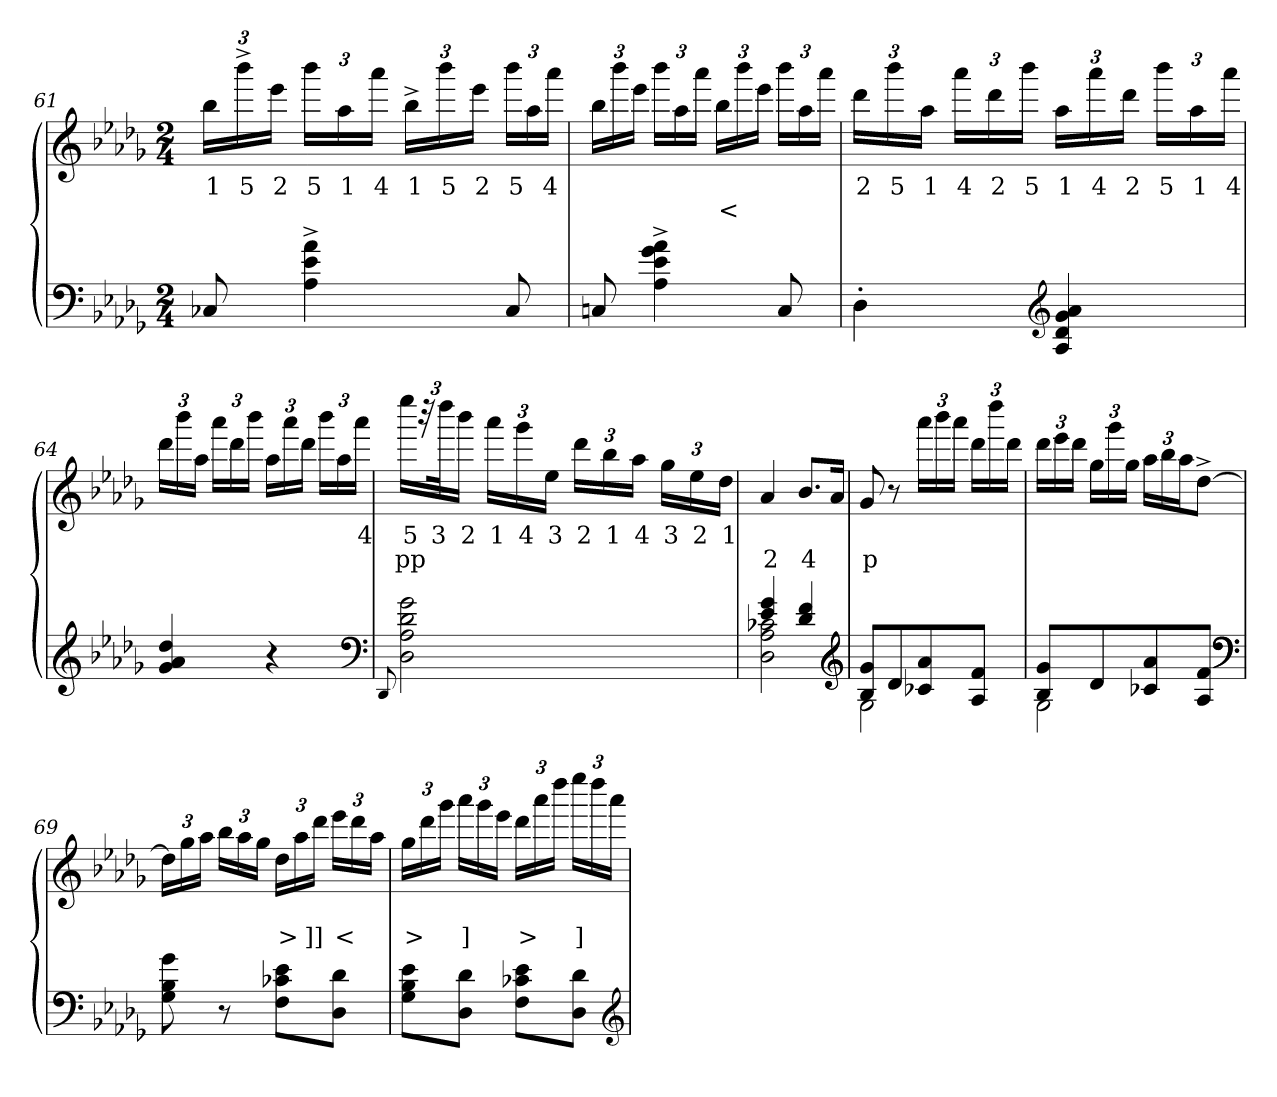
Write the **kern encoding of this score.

**kern	**kern	**text	**text
*part2	*part1	*part1	*part1
*staff2	*staff1	*staff1	*staff1
*clefF4	*clefG2	*	*
*k[b-e-a-d-g-]	*k[b-e-a-d-g-]	*	*
*M2/4	*M2/4	*	*
=61	=61	=61	=61
8C-X	24bb-LL	1	.
.	24bbb-^>	5	.
.	24eee-JJ	2	.
4a-^> 4e-^> 4A-^>	24bbb-LL	5	.
.	24aa-	1	.
.	24aaa-JJ	4	.
.	24bb-^>LL	1	.
.	24bbb-	5	.
.	24eee-JJ	2	.
8C-	24bbb-LL	5	.
.	24aa-	.	.
.	24aaa-JJ	4	.
=62	=62	=62	=62
8Cn	24bb-LL	.	.
.	24bbb-	.	.
.	24eee-JJ	.	.
4a-^> 4g-^> 4e-^> 4A-^>	24bbb-LL	.	.
.	24aa-	.	.
.	24aaa-JJ	.	.
.	24bb-LL	.	<
.	24bbb-	.	.
.	24eee-JJ	.	.
8C	24bbb-LL	.	.
.	24aa-	.	.
.	24aaa-JJ	.	.
=63	=63	=63	=63
4D-'>	24ddd-LL	2	.
.	24bbb-	5	.
.	24aa-JJ	1	.
.	24aaa-LL	4	.
.	24ddd-	2	.
.	24bbb-JJ	5	.
*clefG2	*	*	*
4a- 4g- 4d- 4A-	24aa-LL	1	.
.	24aaa-	4	.
.	24ddd-JJ	2	.
.	24bbb-LL	5	.
.	24aa-	1	.
.	24aaa-JJ	4	.
=64	=64	=64	=64
4dd- 4a- 4g-	24ddd-LL	.	.
.	24bbb-	.	.
.	24aa-JJ	.	.
.	24aaa-LL	.	.
.	24ddd-	.	.
.	24bbb-JJ	.	.
4r	24aa-LL	.	.
.	24aaa-	.	.
.	24ddd-JJ	.	.
.	24bbb-LL	.	.
.	24aa-	.	.
.	24aaa-JJ	4	.
*clefF4	*	*	*
=65	=65	=65	=65
8qqDD-/	.	.	.
2g- 2d- 2A- 2D-	24eeee-LL	5	pp
.	48r	.	.
.	48dddd-	3	.
.	24bbb-JJ	2	.
.	24aaa-LL	1	.
.	24ggg-	4	.
.	24ee-JJ	3	.
.	24ddd-LL	2	.
.	24bb-	1	.
.	24aa-JJ	4	.
.	24gg-LL	3	.
.	24ee-	2	.
.	24dd-JJ	1	.
=66	=66	=66	=66
*^	*	*	*
4g- 4e-	2c-X 2A- 2D-	4a-	.	2
4f 4d-	.	8.b-L	.	4
.	.	16a-Jk	.	.
*clefG2	*	*	*	*
=67	=67	=67	=67	=67
8g- 8B-L	2G-	8g-	.	p
8d-	.	8r	.	.
8a- 8c-X	.	24aaa-LL	.	.
.	.	24bbb-	.	.
.	.	24aaa-JJ	.	.
8f 8A-J	.	24ddd-LL	.	.
.	.	24dddd-	.	.
.	.	24ddd-JJ	.	.
=68	=68	=68	=68	=68
8g- 8B-L	2G-	24ddd-LL	.	.
.	.	24eee-	.	.
.	.	24ddd-JJ	.	.
8d-	.	24gg-LL	.	.
.	.	24ggg-	.	.
.	.	24gg-JJ	.	.
8a- 8c-X	.	24aa-LL	.	.
.	.	24bb-	.	.
.	.	24aa-J	.	.
8f 8A-J	.	[8dd-^>J	.	.
*v	*v	*	*	*
*clefF4	*	*	*
=69	=69	=69	=69
8g- 8B- 8G-	24dd-LL]	.	.
.	24gg-	.	.
.	24aa-JJ	.	.
8r	24bb-LL	.	.
.	24aa-	.	.
.	24gg-JJ	.	.
8e- 8c-X 8FL	24dd-LL	.	>
.	24aa-	.	.
.	24ddd-JJ	.	]]
8d- 8D-J	24eee-LL	.	<
.	24ddd-	.	.
.	24aa-JJ	.	.
=70	=70	=70	=70
8e- 8B- 8G-L	24gg-LL	.	>
.	24ddd-	.	.
.	24ggg-JJ	.	.
8d- 8D-J	24aaa-LL	.	]
.	24ggg-	.	.
.	24eee-JJ	.	.
8e- 8c-X 8FL	24ddd-LL	.	>
.	24aaa-	.	.
.	24dddd-JJ	.	.
8d- 8D-J	24eeee-LL	.	]
.	24dddd-	.	.
.	24aaa-JJ	.	.
*clefG2	*	*	*
=	=	=	=
*-	*-	*-	*-
